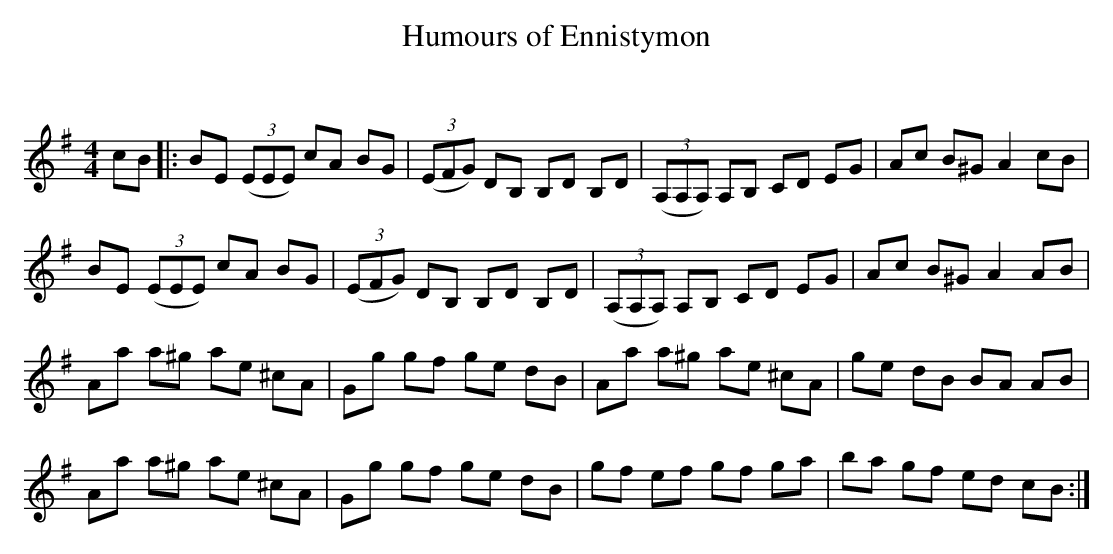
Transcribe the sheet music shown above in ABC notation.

X:1
T: Humours of Ennistymon
C:
Q: 232
K:Em
M:4/4
L:1/8
cB|:BE ((3EEE) cA BG|((3EFG) DB, B,D B,D|((3A,A,A,) A,B, CD EG|Ac B^G A2 cB|
BE ((3EEE) cA BG|((3EFG) DB, B,D B,D|((3A,A,A,) A,B, CD EG|Ac B^G A2 AB|
Aa a^g ae ^cA|Gg gf ge dB|Aa a^g ae ^cA|ge dB BA AB|
Aa a^g ae ^cA|Gg gf ge dB|gf ef gf ga|ba gf ed cB:|
